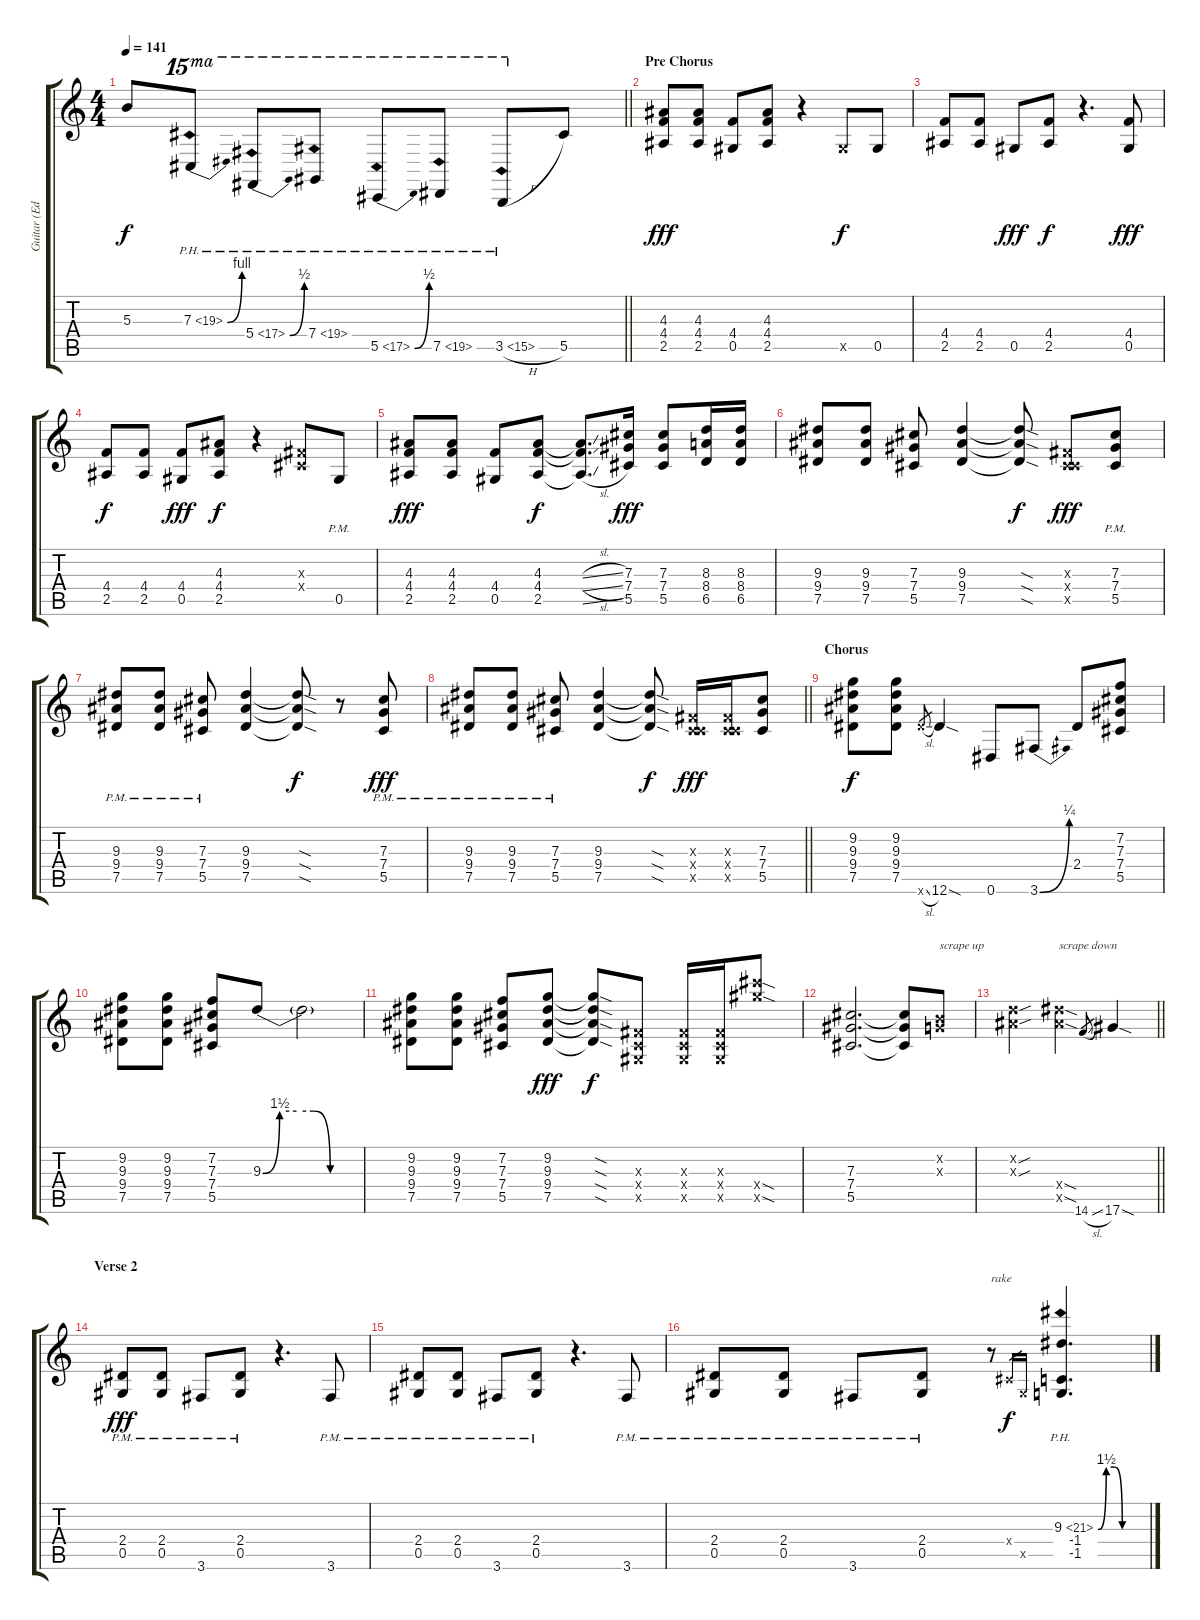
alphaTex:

\track ("Guitar (Eddie Van Halen)" "Guitar (Ed") {instrument distortionguitar}
\staff {score tabs}
\tuning (Eb4 Bb3 Gb3 Db3 Ab2 Eb2) {hide}
\ts (4 4)
\tempo 141
\clef g2
\barLineRight lightlight
\ks c
5.3.8{dy f} 7.3{be (bend 0 0 60 4) ph 12}.8{ot 15ma} 5.4{be (bend 0 0 60 2) ph 12}.8{ot 15ma} 7.4{ph 12}.8{ot 15ma} 5.5{be (bend 0 0 60 2) ph 12}.8{ot 15ma} 7.5{ph 12}.8{ot 15ma} 3.5{ph 12 h}.8{ot 15ma} 5.5.8 |
\section ("" "Pre Chorus")
(4.3 4.4 2.5).8{dy fff} (4.3 4.4 2.5).8 (4.4 0.5).8 (4.3 4.4 2.5).8 r.4 0.5{x}.8{dy f} 0.5.8 |
(4.4 2.5).8 (4.4 2.5).8 0.5.8{dy fff} (4.4 2.5).8{dy f} r.4{d} (4.4 0.5).8{dy fff} |
(4.4 2.5).8{dy f} (4.4 2.5).8 (4.4 0.5).8{dy fff} (4.3 4.4 2.5).8{dy f} r.4 (0.3{x} 0.4{x}).8 0.5{pm}.8 |
(4.3 4.4 2.5).8{dy fff} (4.3 4.4 2.5).8 (4.4 0.5).8 (4.3 4.4 2.5).8{dy f} (4.3{sl t} 4.4{sl t} 2.5{sl t}).8{d} (7.3 7.4 5.5).16{dy fff} (7.3 7.4 5.5).8 (8.3 8.4 6.5).16 (8.3 8.4 6.5).16 |
(9.3 9.4 7.5).8 (9.3 9.4 7.5).8 (7.3 7.4 5.5).8 (9.3 9.4 7.5).4 (9.3{sod t} 9.4{sod t} 7.5{sod t}).8{dy f} (0.3{x} 0.4{x} 5.5{x}).8{dy fff} (7.3{pm} 7.4{pm} 5.5{pm}).8 |
(9.3{pm} 9.4{pm} 7.5{pm}).8 (9.3{pm} 9.4{pm} 7.5{pm}).8 (7.3{pm} 7.4{pm} 5.5{pm}).8 (9.3 9.4 7.5).4 (9.3{sod t} 9.4{sod t} 7.5{sod t}).8{dy f} r.8 (7.3{pm} 7.4{pm} 5.5{pm}).8{dy fff} |
\barLineRight lightlight
(9.3{pm} 9.4{pm} 7.5{pm}).8 (9.3{pm} 9.4{pm} 7.5{pm}).8 (7.3{pm} 7.4{pm} 5.5{pm}).8 (9.3 9.4 7.5).4 (9.3{sod t} 9.4{sod t} 7.5{sod t}).8{dy f} (0.3{x} 0.4{x} 5.5{x}).16{dy fff} (0.3{x} 0.4{x} 5.5{x}).16 (7.3 7.4 5.5).8 |
\section ("" "Chorus")
(9.2 9.3 9.4 7.5).8{dy f} (9.2 9.3 9.4 7.5).8 12.6{sl x}.8{gr} 12.6{sod}.4 0.6.8 3.6{be (bend 0 0 60 1)}.8 2.4.8 (7.2 7.3 7.4 5.5).8 |
(9.2 9.3 9.4 7.5).8 (9.2 9.3 9.4 7.5).8 (7.2 7.3 7.4 5.5).8 9.3{be (custom 0 0 10 6 20 6 30 6 40 0 60 0)}.8 9.3{t}.2 |
(9.2 9.3 9.4 7.5).8 (9.2 9.3 9.4 7.5).8 (7.2 7.3 7.4 5.5).8 (9.2 9.3 9.4 7.5).8{dy fff} (9.2{sod t} 9.3{sod t} 9.4{sod t} 7.5{sod t}).8{dy f} (0.3{x} 0.4{x} 0.5{x}).8 (0.3{x} 0.4{x} 0.5{x}).16 (0.3{x} 0.4{x} 0.5{x}).16 (24.4{sod x} 24.5{sod x}).8 |
(7.3 7.4 5.5).2{d} (7.3{t} 7.4{t} 5.5{t}).8 (1.2{x} 1.3{x}).8{txt "scrape up"} |
\barLineRight lightlight
(4.2{sou x} 4.3{sou x}).4 (14.4{sod x} 14.5{sod x}).2{txt "scrape down"} 14.6{sl}.8{gr} 17.6{sod}.4 |
\section ("" "Verse 2")
(2.4{pm} 0.5{pm}).8{dy fff} (2.4{pm} 0.5{pm}).8 3.6{pm}.8 (2.4{pm} 0.5{pm}).8 r.4{d} 3.6{pm}.8 |
(2.4{pm} 0.5{pm}).8 (2.4{pm} 0.5{pm}).8 3.6{pm}.8 (2.4{pm} 0.5{pm}).8 r.4{d} 3.6{pm}.8 |
(2.4{pm} 0.5{pm}).8 (2.4{pm} 0.5{pm}).8 3.6{pm}.8 (2.4{pm} 0.5{pm}).8 r.8{txt "rake"} 0.4{x}.16{gr dy f} 0.5{x}.16{gr} (9.3{be (custom 0 0 10 6 20 6 30 0 60 0) ph 12} -1.4 -1.5).4{d}
